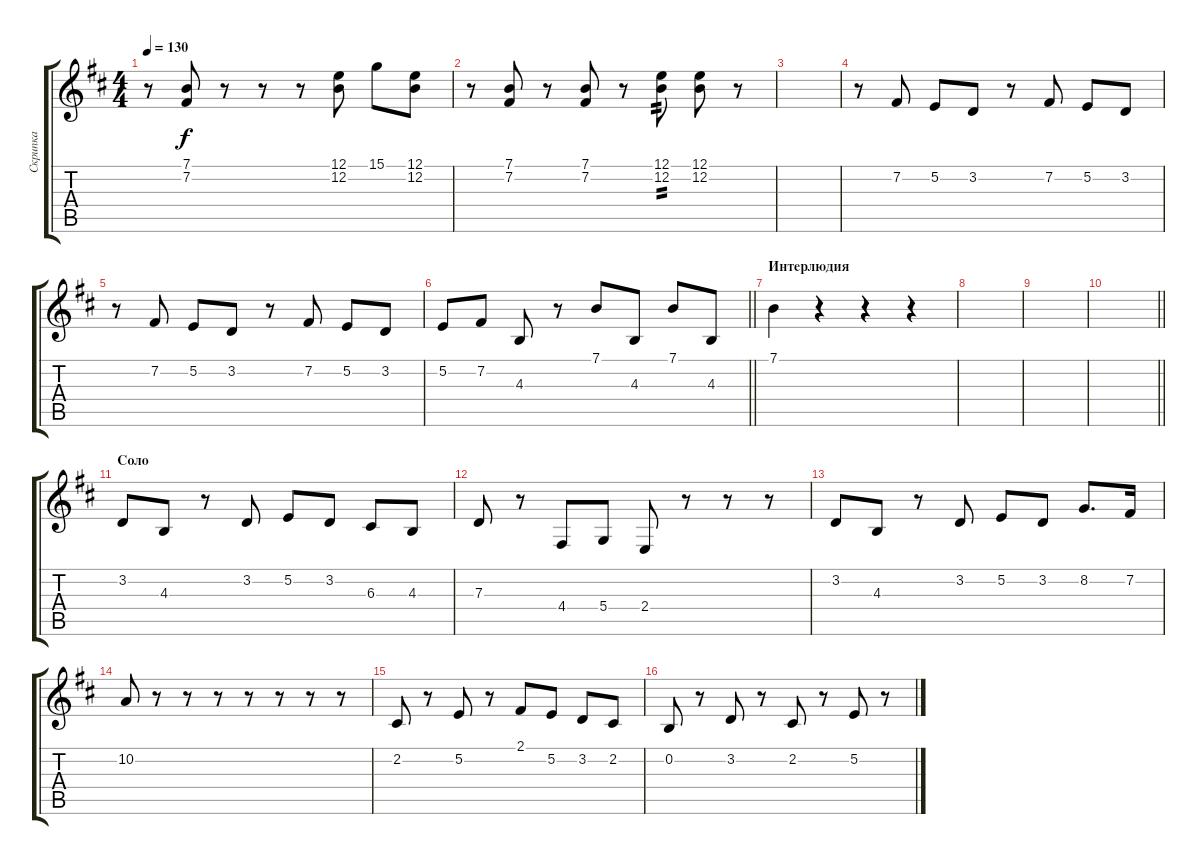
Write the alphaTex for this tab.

\track ("Скрипка" "Скрипка") {instrument violin}
\staff {score tabs}
\tuning (E4 B3 G3 D3 A2 E2) {hide}
\ts (4 4)
\tempo 130
\clef g2
\ks bminor
r.8{dy f} (7.1 7.2).8 r.8 r.8 r.8 (12.1 12.2).8 15.1.8 (12.1 12.2).8 |
r.8 (7.1 7.2).8 r.8 (7.1 7.2).8 r.8 (12.1 12.2).8{tp 2} (12.1 12.2).8 r.8 |
|
r.8 7.2.8 5.2.8 3.2.8 r.8 7.2.8 5.2.8 3.2.8 |
r.8 7.2.8 5.2.8 3.2.8 r.8 7.2.8 5.2.8 3.2.8 |
\barLineRight lightlight
5.2.8 7.2.8 4.3.8 r.8 7.1.8 4.3.8 7.1.8 4.3.8 |
\section ("" "Интерлюдия")
7.1.4 r.4 r.4 r.4 |
|
|
\barLineRight lightlight
|
\section ("" "Соло")
3.2.8 4.3.8 r.8 3.2.8 5.2.8 3.2.8 6.3.8 4.3.8 |
7.3.8 r.8 4.4.8 5.4.8 2.4.8 r.8 r.8 r.8 |
3.2.8 4.3.8 r.8 3.2.8 5.2.8 3.2.8 8.2.8{d} 7.2.16 |
10.2.8 r.8 r.8 r.8 r.8 r.8 r.8 r.8 |
2.2.8 r.8 5.2.8 r.8 2.1.8 5.2.8 3.2.8 2.2.8 |
0.2.8 r.8 3.2.8 r.8 2.2.8 r.8 5.2.8 r.8
